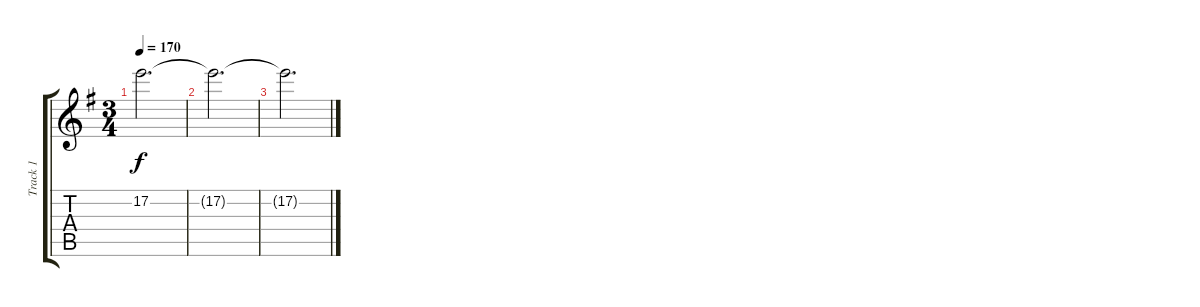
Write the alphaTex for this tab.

\track ("Track 1" "Track 1") {instrument distortionguitar}
\staff {score tabs}
\tuning (E4 B3 G3 D3 A2 E2) {hide}
\ts (3 4)
\tempo 170
\clef g2
\ks g
17.2{t}.2{d dy f} |
17.2{t}.2{d} |
17.2{t}.2{d}
